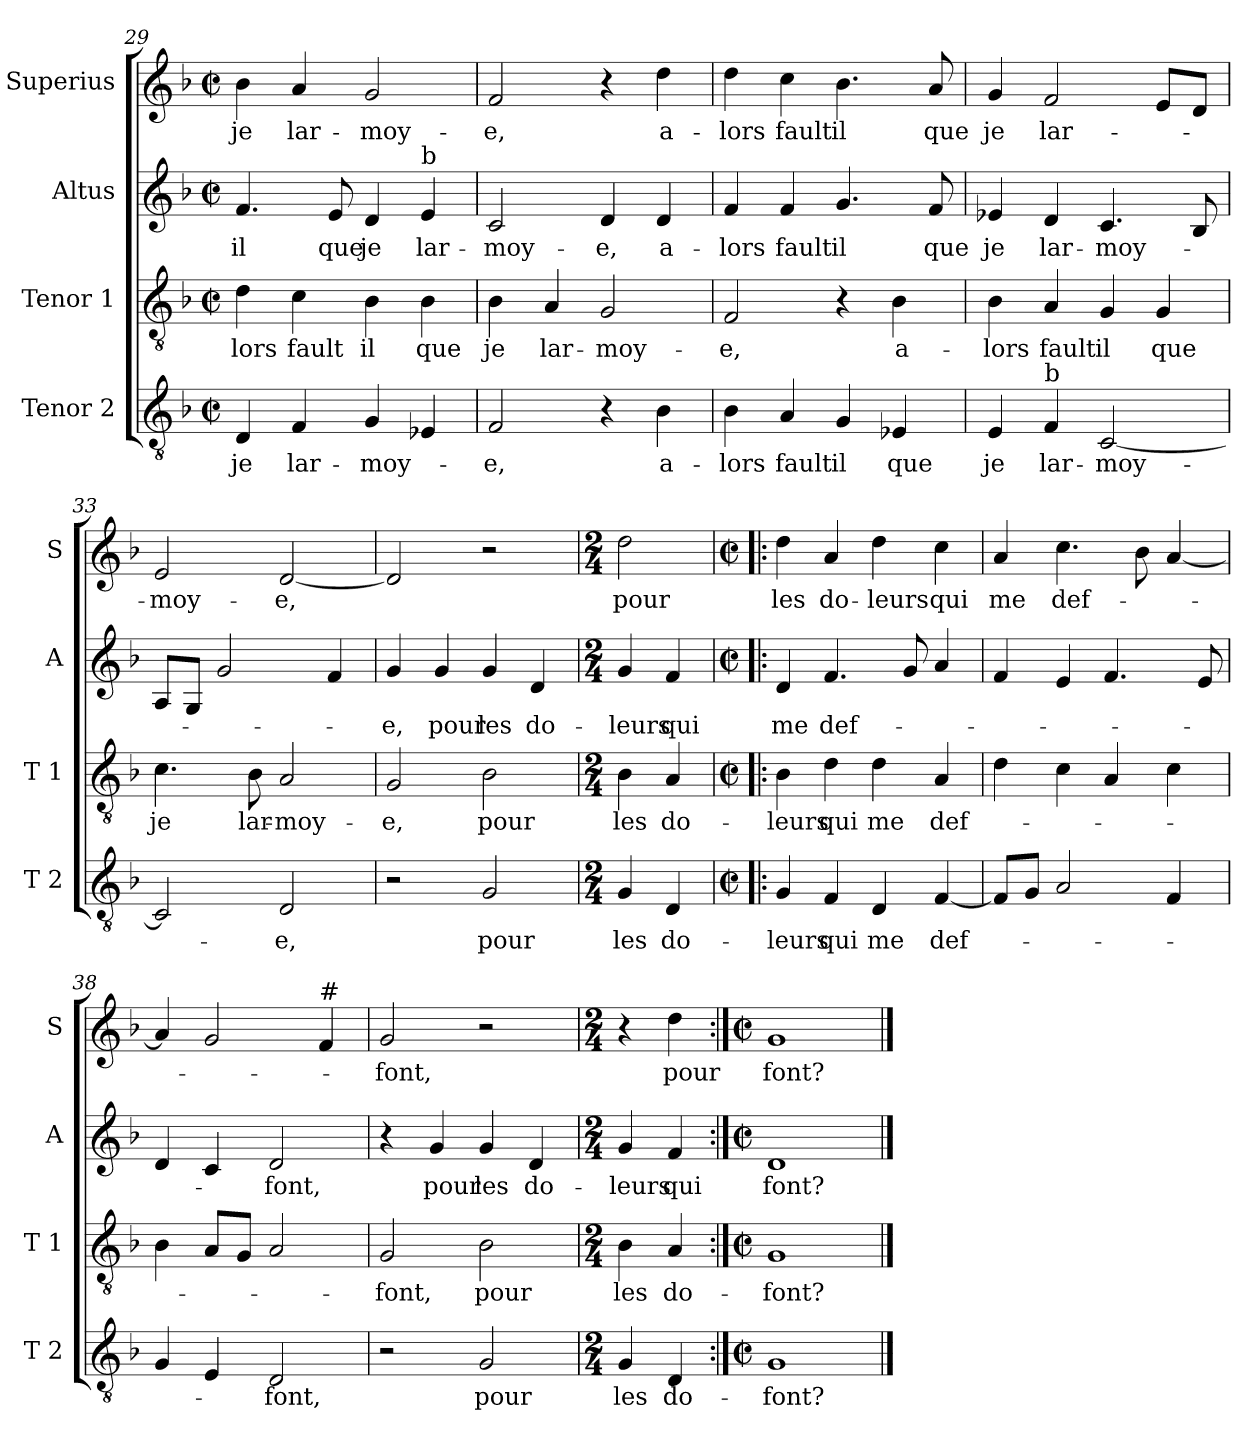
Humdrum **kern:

**kern	**text	**kern	**text	**kern	**text	**kern	**text
*part4	*part4	*part3	*part3	*part2	*part2	*part1	*part1
*staff4	*staff4	*staff3	*staff3	*staff2	*staff2	*staff1	*staff1
*I"Tenor 2	*	*I"Tenor 1	*	*I"Altus	*	*I"Superius	*
*I'T 2	*	*I'T 1	*	*I'A	*	*I'S	*
*clefGv2	*	*clefGv2	*	*clefG2	*	*clefG2	*
*k[b-]	*	*k[b-]	*	*k[b-]	*	*k[b-]	*
*F:	*	*F:	*	*F:	*	*F:	*
*M2/2	*	*M2/2	*	*M2/2	*	*M2/2	*
*met(c|)	*	*met(c|)	*	*met(c|)	*	*met(c|)	*
=29	=29	=29	=29	=29	=29	=29	=29
4D/	je	4d\	-lors	4.f/	il	4b-\	je
4F/	lar-	4c\	fault	.	.	4a/	lar-
.	.	.	.	8e/	que	.	.
4G/	-moy-	4B-\	il	4d/	je	2g/	-moy-
!	!	!	!	!LO:TX:a:t=b	!	!	!
4E-X/	.	4B-\	que	4e/	lar-	.	.
=30	=30	=30	=30	=30	=30	=30	=30
2F/	-e,	4B-\	je	2c/	-moy-	2f/	-e,
.	.	4A/	lar-	.	.	.	.
4r	.	2G/	-moy-	4d/	-e,	4r	.
4B-\	a-	.	.	4d/	a-	4dd\	a-
!!LO:PB:g=z
=31	=31	=31	=31	=31	=31	=31	=31
4B-\	-lors	2F/	-e,	4f/	-lors	4dd\	-lors
4A/	fault	.	.	4f/	fault	4cc\	fault
4G/	il	4r	.	4.g/	il	4.b-\	il
4E-X/	que	4B-\	a-	.	.	.	.
.	.	.	.	8f/	que	8a/	que
=32	=32	=32	=32	=32	=32	=32	=32
4E/	je	4B-\	-lors	4e-X/	je	4g/	je
!LO:TX:a:t=b	!	!	!	!	!	!	!
4F/	lar-	4A/	fault	4d/	lar-	2f/	lar-
[2C/	-moy-	4G/	il	4.c/	-moy-	.	.
.	.	4G/	que	.	.	8e/L	.
.	.	.	.	8B-/	.	8d/J	.
=33	=33	=33	=33	=33	=33	=33	=33
2C/]	.	4.c\	je	8A/L	.	2e/	-moy-
.	.	.	.	8G/J	.	.	.
.	.	.	.	2g/	.	.	.
.	.	8B-\	lar-	.	.	.	.
2D/	-e,	2A/	-moy-	.	.	[2d/	-e,
.	.	.	.	4f/	.	.	.
=34	=34	=34	=34	=34	=34	=34	=34
2r	.	2G/	-e,	4g/	-e,	2d/]	.
.	.	.	.	4g/	pour	.	.
2G/	pour	2B-\	pour	4g/	les	2r	.
.	.	.	.	4d/	do-	.	.
=35	=35	=35	=35	=35	=35	=35	=35
*M2/4	*	*M2/4	*	*M2/4	*	*M2/4	*
4G/	les	4B-\	les	4g/	-leurs	2dd\	pour
4D/	do-	4A/	do-	4f/	qui	.	.
!!LO:LB:g=z
=36!|:	=36!|:	=36!|:	=36!|:	=36!|:	=36!|:	=36!|:	=36!|:
*M2/2	*	*M2/2	*	*M2/2	*	*M2/2	*
*met(c|)	*	*met(c|)	*	*met(c|)	*	*met(c|)	*
4G/	-leurs	4B-\	-leurs	4d/	me	4dd\	les
4F/	qui	4d\	qui	4.f/	def-	4a/	do-
4D/	me	4d\	me	.	.	4dd\	-leurs
.	.	.	.	8g/	.	.	.
[4F/	def-	4A/	def-	4a/	.	4cc\	qui
=37	=37	=37	=37	=37	=37	=37	=37
8F/L]	.	4d\	.	4f/	.	4a/	me
8G/J	.	.	.	.	.	.	.
2A/	.	4c\	.	4e/	.	4.cc\	def-
.	.	4A/	.	4.f/	.	.	.
.	.	.	.	.	.	8b-\	.
4F/	.	4c\	.	.	.	[4a/	.
.	.	.	.	8e/	.	.	.
=38	=38	=38	=38	=38	=38	=38	=38
4G/	.	4B-\	.	4d/	.	4a/]	.
4E/	.	8A/L	.	4c/	.	2g/	.
.	.	8G/J	.	.	.	.	.
2D/	-font,	2A/	.	2d/	-font,	.	.
!	!	!	!	!	!	!LO:TX:a:t=#	!
.	.	.	.	.	.	4f/	.
=39	=39	=39	=39	=39	=39	=39	=39
2r	.	2G/	-font,	4r	.	2g/	-font,
.	.	.	.	4g/	pour	.	.
2G/	pour	2B-\	pour	4g/	les	2r	.
.	.	.	.	4d/	do-	.	.
=40	=40	=40	=40	=40	=40	=40	=40
*M2/4	*	*M2/4	*	*M2/4	*	*M2/4	*
4G/	les	4B-\	les	4g/	-leurs	4r	.
4D/	do-	4A/	do-	4f/	qui	4dd\	pour
=41:|!	=41:|!	=41:|!	=41:|!	=41:|!	=41:|!	=41:|!	=41:|!
*M2/2	*	*M2/2	*	*M2/2	*	*M2/2	*
*met(c|)	*	*met(c|)	*	*met(c|)	*	*met(c|)	*
1G	-font?	1G	-font?	1d	font?	1g	font?
==	==	==	==	==	==	==	==
*-	*-	*-	*-	*-	*-	*-	*-
